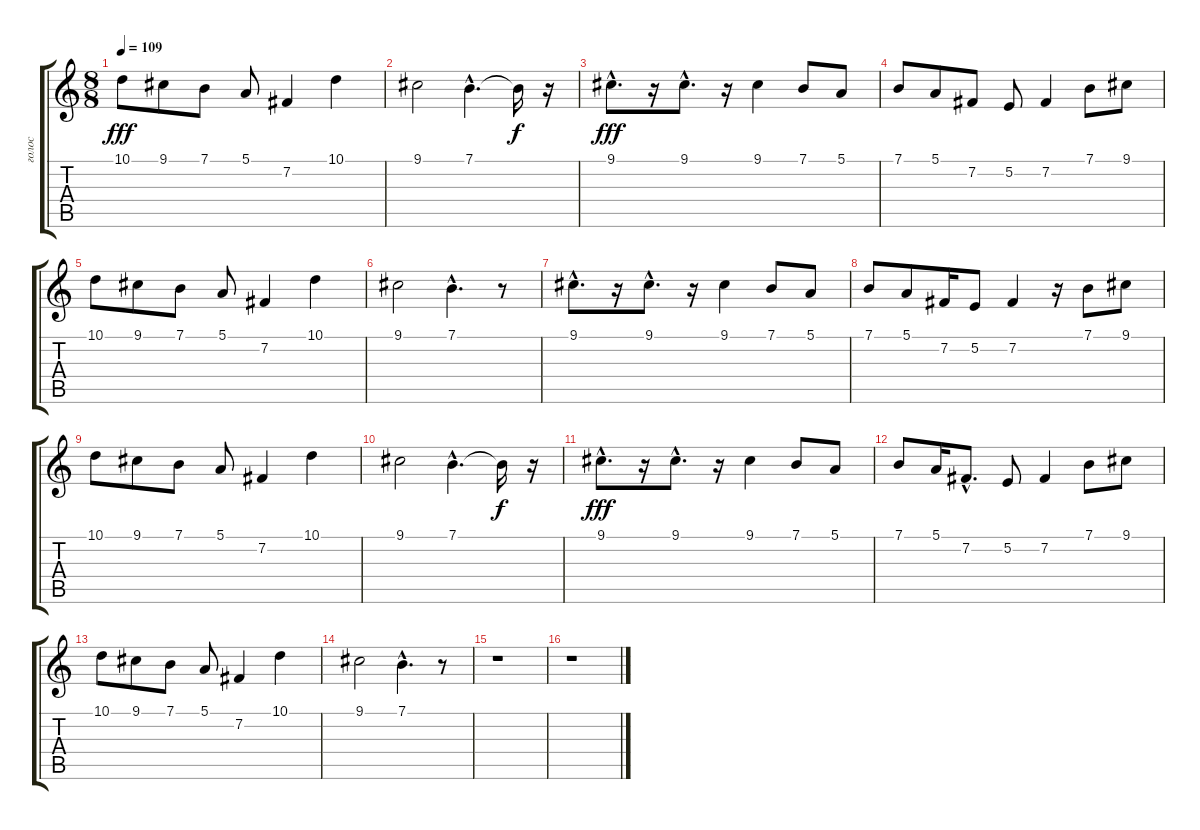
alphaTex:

\track ("голос" "голос") {instrument brightacousticpiano}
\staff {score tabs}
\tuning (E4 B3 G3 D3 A2 E2) {hide}
\ts (8 8)
\tempo 109
\clef g2
\ks c
10.1.8{dy fff} 9.1.8 7.1.8 5.1.8 7.2.4 10.1.4 |
9.1.2 7.1{hac}.4{d} 7.1{t}.16{dy f} r.16 |
9.1{hac}.8{d dy fff} r.16 9.1{hac}.8{d} r.16 9.1.4 7.1.8 5.1.8 |
7.1.8 5.1.8 7.2.8 5.2.8 7.2.4 7.1.8 9.1.8 |
10.1.8 9.1.8 7.1.8 5.1.8 7.2.4 10.1.4 |
9.1.2 7.1{hac}.4{d} r.8 |
9.1{hac}.8{d} r.16 9.1{hac}.8{d} r.16 9.1.4 7.1.8 5.1.8 |
7.1.8 5.1.8 7.2.16 5.2.8 7.2.4 r.16 7.1.8 9.1.8 |
10.1.8 9.1.8 7.1.8 5.1.8 7.2.4 10.1.4 |
9.1.2 7.1{hac}.4{d} 7.1{t}.16{dy f} r.16 |
9.1{hac}.8{d dy fff} r.16 9.1{hac}.8{d} r.16 9.1.4 7.1.8 5.1.8 |
7.1.8 5.1.16 7.2{hac}.8{d} 5.2.8 7.2.4 7.1.8 9.1.8 |
10.1.8 9.1.8 7.1.8 5.1.8 7.2.4 10.1.4 |
9.1.2 7.1{hac}.4{d} r.8 |
r.1 |
r.1
